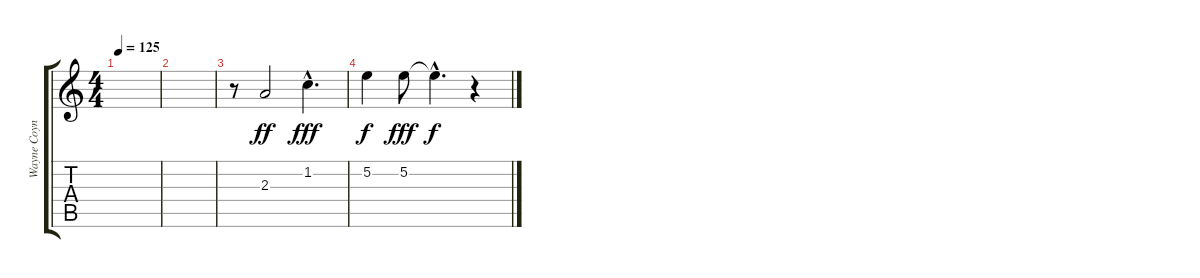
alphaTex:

\track ("Wayne Coyne/Steven Drozd (Muted/Misc)" "Wayne Coyn") {instrument electricguitarmuted}
\staff {score tabs}
\tuning (E4 B3 G3 D3 A2 E2) {hide}
\ts (4 4)
\tempo 125
\clef g2
\ks c
|
|
r.8 2.3.2{dy ff volume 16 instrument choiraahs} 1.2{hac}.4{d dy fff} |
5.2.4{dy f} 5.2.8{dy fff} 5.2{hac t}.4{d dy f} r.4
